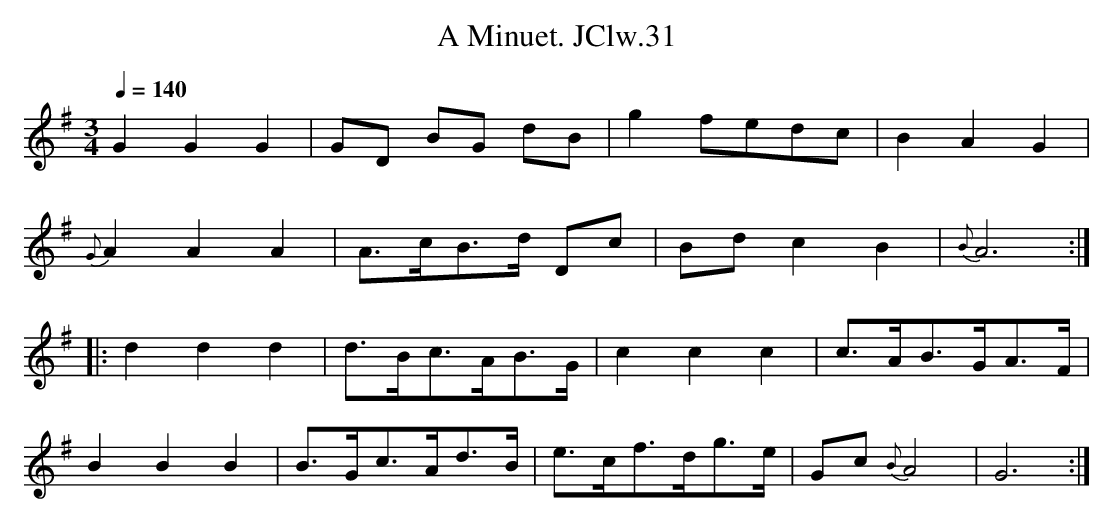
X:1
T:Minuet. JClw.31, A
M:3/4
L:1/8
Q:1/4=140
K:G
G2G2G2|GD BG dB|g2 fedc|B2A2G2|
{G}A2A2A2|A>cB>d Dc|Bd c2B2|{B}A6:|
|:d2d2d2|d>Bc>AB>G|c2c2c2|c>AB>GA>F|
B2B2B2|B>Gc>Ad>B|e>cf>dg>e|Gc{B}A4|G6:|
